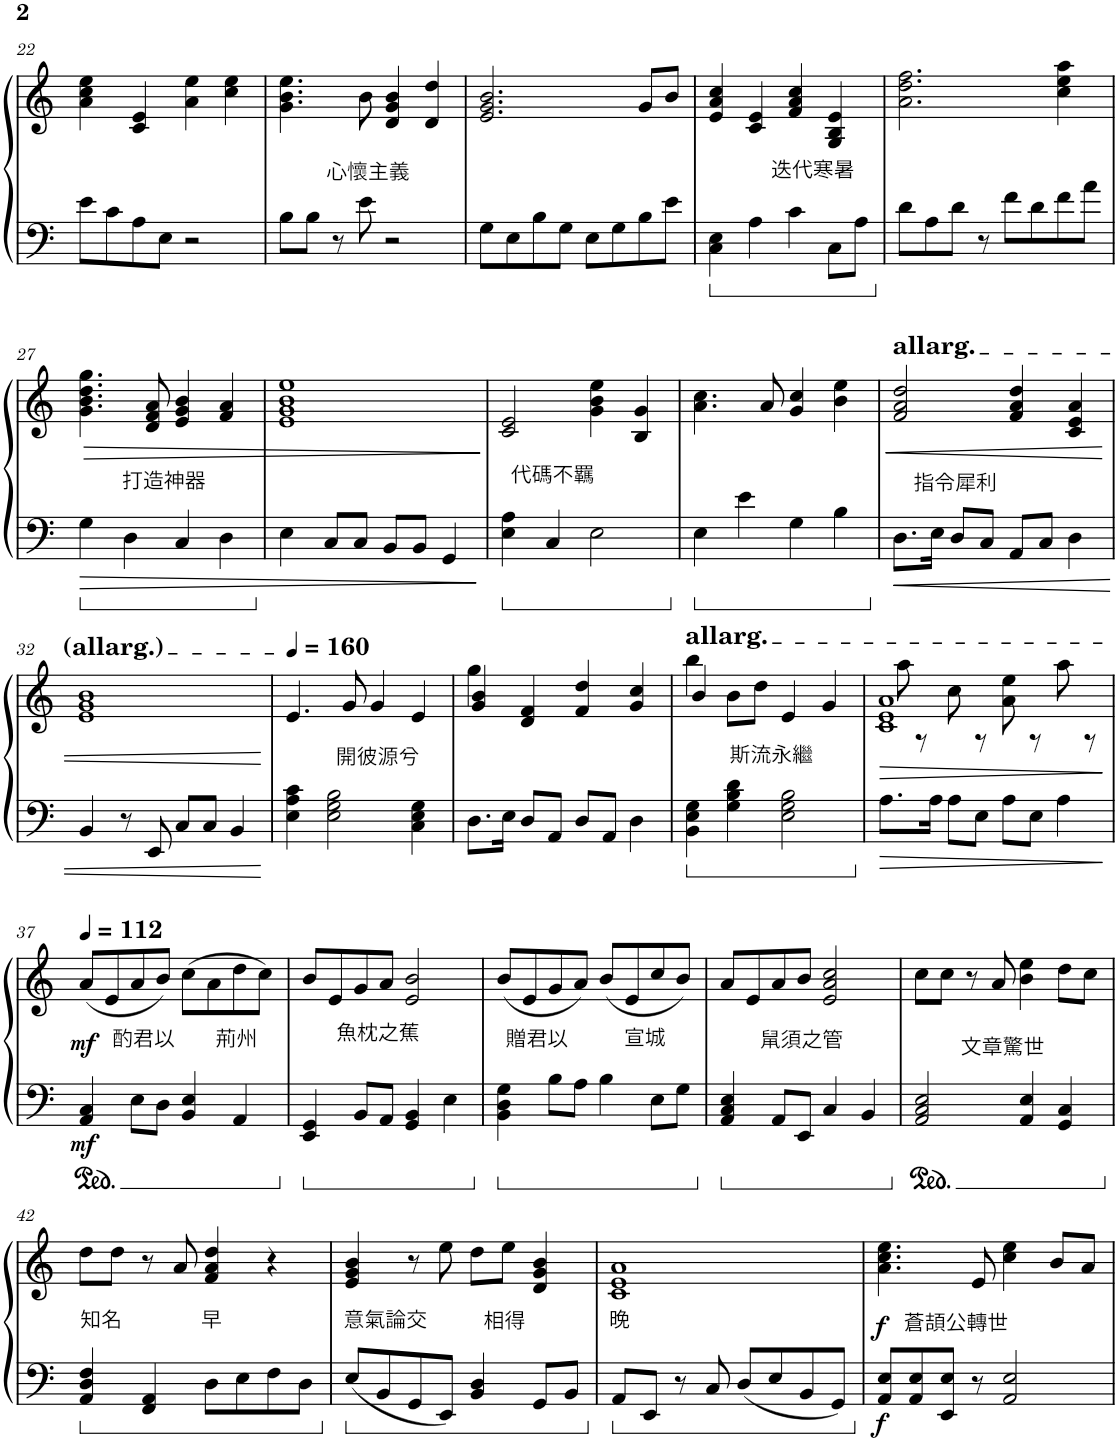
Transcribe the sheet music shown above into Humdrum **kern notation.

**kern	**kern	**text	**dynam
*part1	*part1	*part1	*part1
*staff2	*staff1	*staff1	*staff1/2
*I"Piano	*	*	*
*I'Pno.	*	*	*
!!LO:PB:g=z
*clefF4	*clefG2	*	*
*k[]	*k[]	*	*
*M4/4	*M4/4	*	*
=22	=22	=22	=22
8e\L	4a\ 4cc\ 4ee\	.	.
8c\	.	.	.
8A\	4c/ 4e/	.	.
8E\J	.	.	.
2r	4a\ 4ee\	.	.
.	4cc\ 4ee\	.	.
=23	=23	=23	=23
!	!	!LO:LY:b	!
8B\L	4.g\ 4.b\ 4.ee\	心懷主義	.
8B\J	.	.	.
8r	.	.	.
8e\	8b\	.	.
2r	4d/ 4g/ 4b/	.	.
.	4d/ 4dd/	.	.
=24	=24	=24	=24
8G\L	2.e/ 2.g/ 2.b/	.	.
8E\	.	.	.
8B\	.	.	.
8G\J	.	.	.
8E\L	.	.	.
8G\	.	.	.
8B\	8g/L	.	.
8e\J	8b/J	.	.
=25	=25	=25	=25
!	!	!LO:LY:b	!
4C\ 4E\	4e/ 4a/ 4cc/	迭代寒暑	.
4A\	4c/ 4e/	.	.
4c\	4f/ 4a/ 4cc/	.	.
8C\L	4G/ 4B/ 4e/	.	.
8A\J	.	.	.
=26	=26	=26	=26
8d\L	2.a\ 2.dd\ 2.ff\	.	.
8A\	.	.	.
8d\J	.	.	.
8r	.	.	.
8f\L	.	.	.
8d\	.	.	.
8f\	4cc\ 4ee\ 4aa\	.	.
8a\J	.	.	.
!!LO:LB:g=z
=27	=27	=27	=27
!	!	!LO:LY:b	!LO:HP:b
4G\	4.g\ 4.b\ 4.dd\ 4.gg\	打造神器	>
4D\	.	.	.
.	8d/ 8f/ 8a/	.	.
4C/	4e/ 4g/ 4b/	.	.
4D\	4f/ 4a/	.	.
=28	=28	=28	=28
4E\	1e 1g 1b 1ee	.	.
8C/L	.	.	.
8C/J	.	.	.
8BB/L	.	.	.
8BB/J	.	.	.
4GG/	.	.	.
.	.	.	]
=29	=29	=29	=29
!	!	!LO:LY:b	!
4E\ 4A\	2c/ 2e/	代碼不羈	.
4C/	.	.	.
2E\	4g\ 4b\ 4ee\	.	.
.	4B/ 4g/	.	.
=30	=30	=30	=30
4E\	4.a\ 4.cc\	.	.
4e\	.	.	.
.	8a/	.	.
4G\	4g/ 4cc/	.	.
4B\	4b\ 4ee\	.	.
=31	=31	=31	=31
!	!LO:TX:a:t=allarg.	!	!
!	!	!LO:LY:b	!
8.D\L	2f/ 2a/ 2dd/	指令犀利	.
16E\Jk	.	.	.
8D/L	.	.	.
8C/J	.	.	.
!	!	!	!LO:HP:b
8AA/L	4f/ 4a/ 4dd/	.	<
8C/J	.	.	.
4D\	4c/ 4e/ 4a/	.	.
!!LO:LB:g=z
=32	=32	=32	=32
4BB/	1e 1g 1b	.	.
8r	.	.	.
8EE/	.	.	.
8C/L	.	.	.
8C/J	.	.	.
4BB/	.	.	.
.	.	.	[
=33	=33	=33	=33
*	*MM160	*	*
!	!	!LO:LY:b	!
4E\ 4A\ 4c\	4.e/	開彼源兮	.
2E\ 2G\ 2B\	.	.	.
.	8g/	.	.
.	4g/	.	.
4C\ 4E\ 4G\	4e/	.	.
=34	=34	=34	=34
*	*^	*	*
8.D\L	4g/ 4b/	4gg\	.	.
16E\Jk	.	.	.	.
8D/L	4d/ 4f/	4ryy	.	.
8AA/J	.	.	.	.
8D/L	4f/ 4dd/	2ryy	.	.
8AA/J	.	.	.	.
4D\	4g/ 4cc/	.	.	.
=35	=35	=35	=35	=35
!	!LO:TX:a:t=allarg.	!	!	!
!	!	!	!LO:LY:b	!
4BB\ 4E\ 4G\	4b/	4bb\	斯流永繼	.
4G\ 4B\ 4d\	8b\L	4ryy	.	.
.	8dd\J	.	.	.
2E\ 2G\ 2B\	4e/	2ryy	.	.
.	4g/	.	.	.
=36	=36	=36	=36	=36
!	!	!	!	!LO:HP:b
8.A\L	1c 1e 1a	8aa\	.	>
.	.	8r	.	.
16A\Jk	.	.	.	.
8A\L	.	8cc\	.	.
8E\J	.	8r	.	.
8A\L	.	8a\ 8ee\	.	.
8E\J	.	8r	.	.
4A\	.	8aa\	.	.
.	.	8r	.	.
*	*v	*v	*	*
.	.	.	]
!!LO:LB:g=z
=37	=37	=37	=37
*	*MM112	*	*
!	!	!LO:LY:b	!LO:DY:b=2
!	!	!	!LO:DY:n=1:b
4AA/ 4C/	(8a/L	酌君以	mf mf
.	8e/	.	.
8E\L	8a/	.	.
8D\J	8b/J)	.	.
!	!	!LO:LY:b	!
4BB/ 4E/	(8cc\L	荊州	.
.	8a\	.	.
4AA/	8dd\	.	.
.	8cc\J)	.	.
=38	=38	=38	=38
!	!	!LO:LY:b	!
4EE/ 4GG/	8b/L	魚枕之蕉	.
.	8e/	.	.
8BB/L	8g/	.	.
8AA/J	8a/J	.	.
4GG/ 4BB/	2e/ 2b/	.	.
4E\	.	.	.
=39	=39	=39	=39
!	!	!LO:LY:b	!
4BB\ 4D\ 4G\	(8b/L	贈君以	.
.	8e/	.	.
8B\L	8g/	.	.
8A\J	8a/J)	.	.
!	!	!LO:LY:b	!
4B\	(8b/L	宣城	.
.	8e/	.	.
8E\L	8cc/	.	.
8G\J	8b/J)	.	.
=40	=40	=40	=40
!	!	!LO:LY:b	!
4AA/ 4C/ 4E/	8a/L	䑕須之管	.
.	8e/	.	.
8AA/L	8a/	.	.
8EE/J	8b/J	.	.
4C/	2e/ 2a/ 2cc/	.	.
4BB/	.	.	.
=41	=41	=41	=41
!	!	!LO:LY:b	!
2AA/ 2C/ 2E/	8cc\L	文章驚世	.
.	8cc\J	.	.
.	8r	.	.
.	8a/	.	.
4AA/ 4E/	4b\ 4ee\	.	.
4GG/ 4C/	8dd\L	.	.
.	8cc\J	.	.
!!LO:LB:g=z
=42	=42	=42	=42
!	!	!LO:LY:b	!
4AA/ 4D/ 4F/	8dd\L	知名	.
.	8dd\J	.	.
4FF/ 4AA/	8r	.	.
.	8a/	.	.
!	!	!LO:LY:b	!
8D\L	4f/ 4a/ 4dd/	早	.
8E\	.	.	.
8F\	4r	.	.
8D\J	.	.	.
=43	=43	=43	=43
!	!	!LO:LY:b	!
8E/L	4e/ 4g/ 4b/	意氣論交	.
8BB/	.	.	.
8GG/	8r	.	.
8EE/J	8ee\	.	.
!	!	!LO:LY:b	!
4BB/ 4D/	8dd\L	相得	.
.	8ee\J	.	.
8GG/L	4d/ 4g/ 4b/	.	.
8BB/J	.	.	.
=44	=44	=44	=44
!	!	!LO:LY:b	!
8AA/L	1c 1e 1a	晚	.
8EE/J	.	.	.
8r	.	.	.
8C/	.	.	.
8D/L	.	.	.
8E/	.	.	.
8BB/	.	.	.
8GG/J	.	.	.
=45	=45	=45	=45
!	!	!LO:LY:b	!LO:DY:b=2
!	!	!	!LO:DY:n=1:b
8AA/ 8E/L	4.a\ 4.cc\ 4.ee\	蒼頡公轉世	f f
8AA/ 8E/	.	.	.
8EE/ 8E/J	.	.	.
8r	8e/	.	.
2AA/ 2E/	4cc\ 4ee\	.	.
.	8b/L	.	.
.	8a/J	.	.
=	=	=	=
*-	*-	*-	*-
